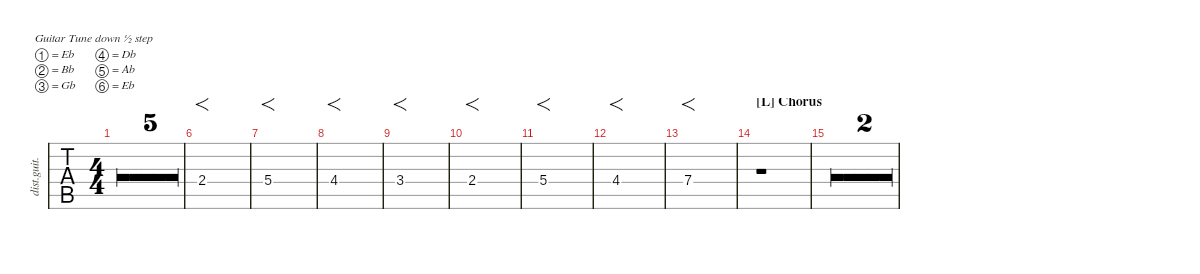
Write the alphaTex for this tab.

\defaultSystemsLayout 4
\hideDynamics
\bracketExtendMode nobrackets
\otherSystemsTrackNameOrientation horizontal
\track ("Lead Guitar (Kirk)" "dist.guit.") {multiBarRest instrument distortionguitar}
\staff {tabs}
\tuning (Eb4 Bb3 Gb3 Db3 Ab2 Eb2)
\ts (4 4)
\tempo 115
\clef g2
\ks c
r.1{dy mf} |
r.1 |
r.1 |
r.1 |
r.1 |
2.4{acc #}.1{f} |
5.4{acc #}.1{f} |
4.4.1{f} |
3.4.1{f} |
2.4{acc #}.1{f} |
5.4{acc #}.1{f} |
4.4.1{f} |
7.4{acc #}.1{f} |
\section ("L" "Chorus")
r.1 |
r.1 |
r.1
